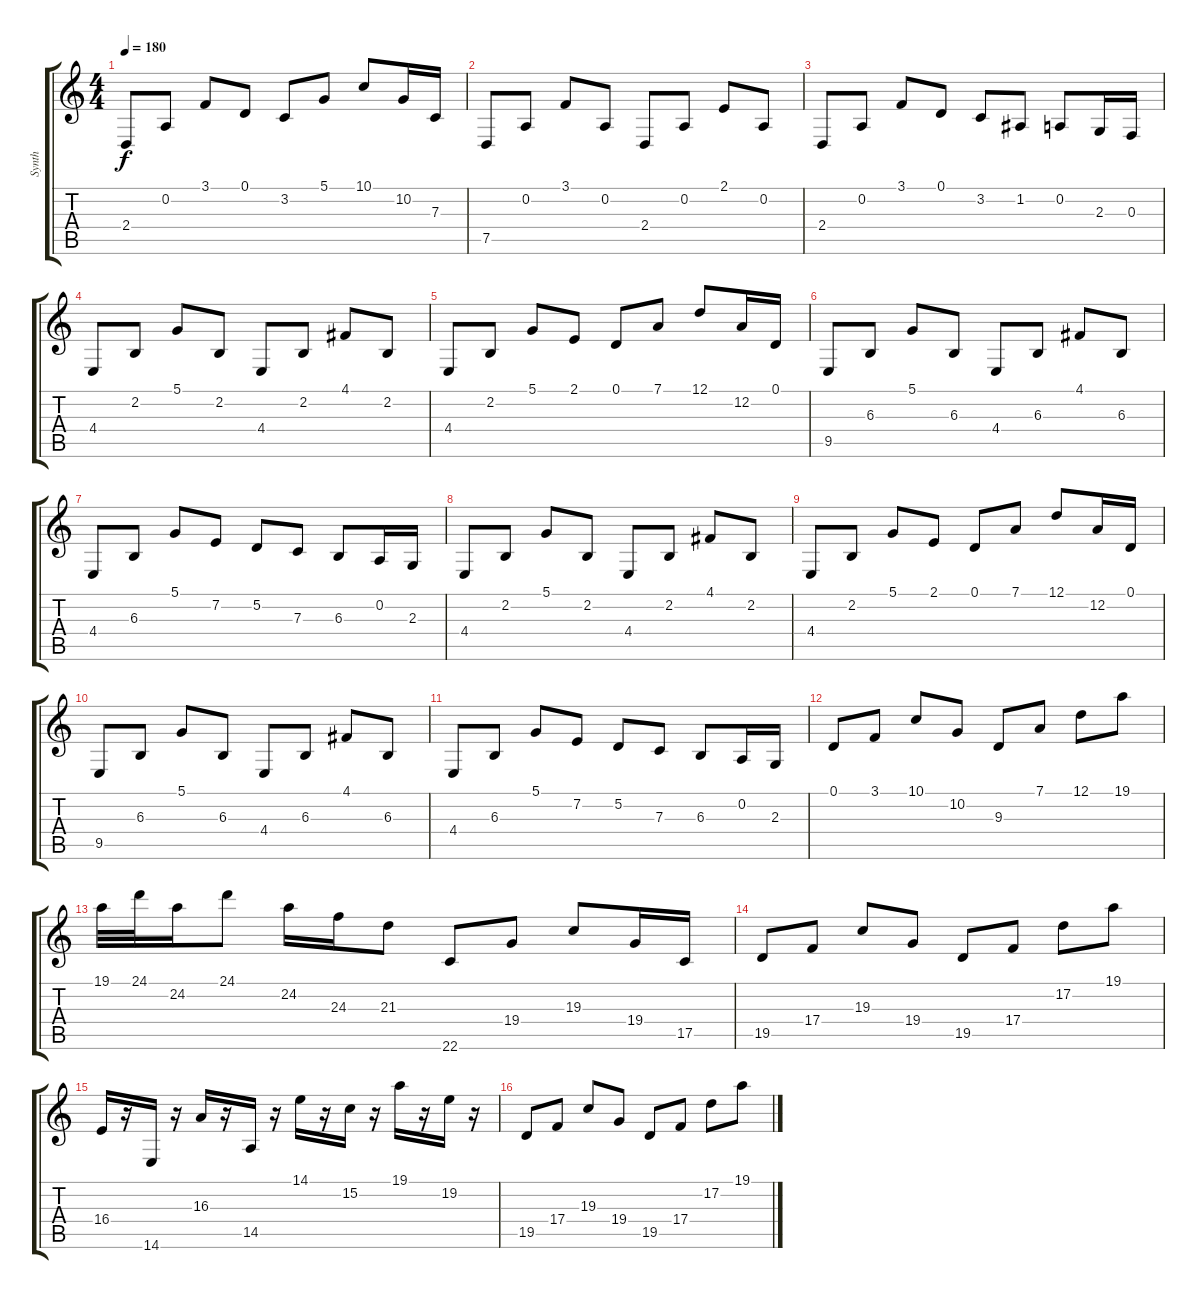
\track ("Synth" "Synth") {instrument harpsichord}
\staff {score tabs}
\tuning (D4 A3 F3 C3 G2 D2) {hide}
\ts (4 4)
\tempo 180
\clef g2
\ks c
2.4.8{dy f} 0.2.8 3.1.8 0.1.8 3.2.8 5.1.8 10.1.8 10.2.16 7.3.16 |
7.5.8 0.2.8 3.1.8 0.2.8 2.4.8 0.2.8 2.1.8 0.2.8 |
2.4.8 0.2.8 3.1.8 0.1.8 3.2.8 1.2.8 0.2.8 2.3.16 0.3.16 |
4.4.8{instrument orchestralharp} 2.2.8 5.1.8 2.2.8 4.4.8 2.2.8 4.1.8 2.2.8 |
4.4.8 2.2.8 5.1.8 2.1.8 0.1.8 7.1.8 12.1.8 12.2.16 0.1.16 |
9.5.8 6.3.8 5.1.8 6.3.8 4.4.8 6.3.8 4.1.8 6.3.8 |
4.4.8 6.3.8 5.1.8 7.2.8 5.2.8 7.3.8 6.3.8 0.2.16 2.3.16 |
4.4.8 2.2.8 5.1.8 2.2.8 4.4.8 2.2.8 4.1.8 2.2.8 |
4.4.8 2.2.8 5.1.8 2.1.8 0.1.8 7.1.8 12.1.8 12.2.16 0.1.16 |
9.5.8 6.3.8 5.1.8 6.3.8 4.4.8 6.3.8 4.1.8 6.3.8 |
4.4.8 6.3.8 5.1.8 7.2.8 5.2.8 7.3.8 6.3.8 0.2.16 2.3.16 |
0.1.8{instrument acousticgrandpiano} 3.1.8 10.1.8 10.2.8 9.3.8 7.1.8 12.1.8 19.1.8 |
19.1.32 24.1.32 24.2.16 24.1.8 24.2.16 24.3.16 21.3.8 22.6.8 19.4.8 19.3.8 19.4.16 17.5.16 |
19.5.8 17.4.8 19.3.8 19.4.8 19.5.8 17.4.8 17.2.8 19.1.8 |
16.4.16 r.16 14.6.16 r.16 16.3.16 r.16 14.5.16 r.16 14.1.16 r.16 15.2.16 r.16 19.1.16 r.16 19.2.16 r.16 |
19.5.8{instrument acousticgrandpiano} 17.4.8 19.3.8 19.4.8 19.5.8 17.4.8 17.2.8 19.1.8
